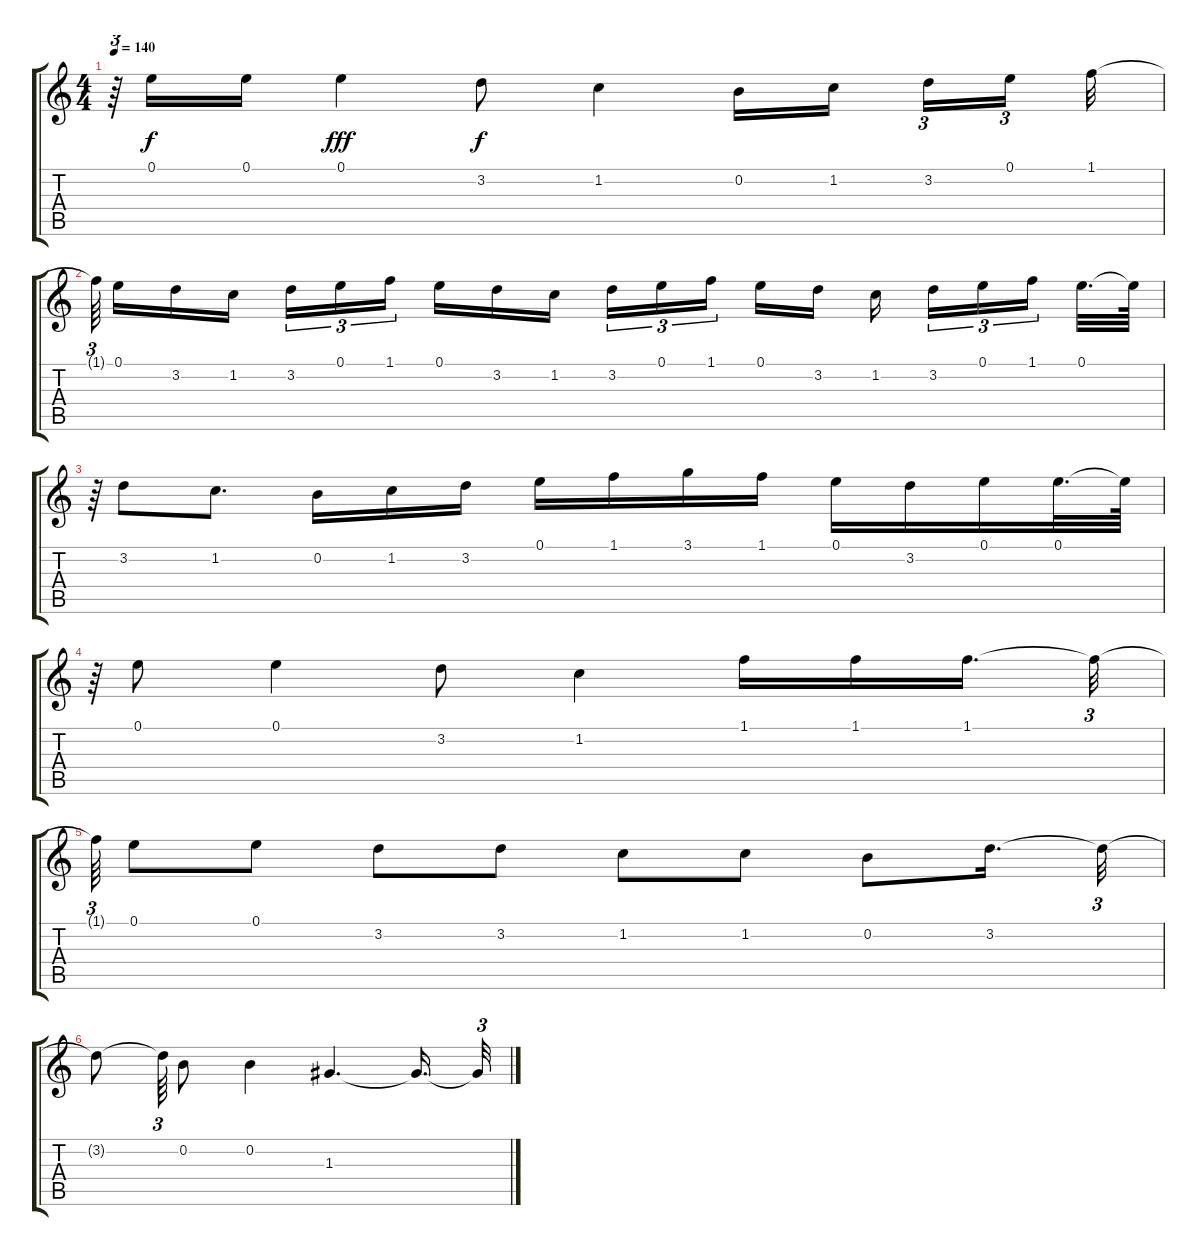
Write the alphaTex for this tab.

\track "" {instrument acousticguitarnylon}
\staff {score tabs}
\tuning (E4 B3 G3 D3 A2 E2) {hide}
\ts (4 4)
\tempo 140
\clef g2
\ks c
r.64{tu (3 2) dy f} 0.1.16 0.1.16 0.1.4{dy fff} 3.2.8{dy f} 1.2.4 0.2.16 1.2.16{beam splitsecondary} 3.2.16{tu (3 2)} 0.1.16{tu (3 2) beam splitsecondary} 1.1.32 |
1.1{t}.64{tu (3 2) beam splitsecondary} 0.1.16 3.2.16 1.2.16{beam splitsecondary} 3.2.16{tu (3 2)} 0.1.16{tu (3 2)} 1.1.16{tu (3 2) beam splitsecondary} 0.1.16 3.2.16 1.2.16 3.2.16{tu (3 2)} 0.1.16{tu (3 2)} 1.1.16{tu (3 2) beam splitsecondary} 0.1.16 3.2.16 1.2.16{beam splitsecondary} 3.2.16{tu (3 2)} 0.1.16{tu (3 2)} 1.1.16{tu (3 2) beam splitsecondary} 0.1.32{d} 0.1{t}.64 |
r.64{tu (3 2)} 3.2.8 1.2.8{d} 0.2.16 1.2.16 3.2.16 0.1.16 1.1.16 3.1.16 1.1.16 0.1.16 3.2.16 0.1.16 0.1.32{d} 0.1{t}.64 |
r.64{tu (3 2)} 0.1.8 0.1.4 3.2.8 1.2.4 1.1.16 1.1.16 1.1.16{d beam splitsecondary} 1.1{t}.32{tu (3 2)} |
1.1{t}.64{tu (3 2)} 0.1.8 0.1.8 3.2.8 3.2.8 1.2.8 1.2.8 0.2.8 3.2.16{d} 3.2{t}.32{tu (3 2)} |
3.2{t}.8 3.2{t}.64{tu (3 2)} 0.2.8 0.2.4 1.3.4{d} 1.3{t}.16{d} 1.3{t}.32{tu (3 2)}
